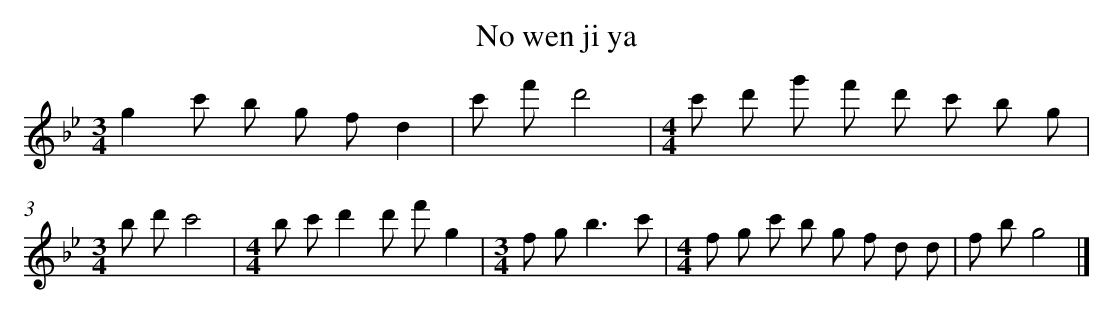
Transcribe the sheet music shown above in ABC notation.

X:1
T: No wen ji ya
L: 1/8
M: 3/4
K: Bb
g2c' b g fd2 [I:setbarnb 1]|
c' f'd'4 |
[M:4/4]c' d' g' f' d' c' b g |
[M:3/4]b d'c'4 |
[M:4/4]b c'd'2d' f'g2 |
[M:3/4]f g2<b2c' |
[M:4/4]f g c' b g f d d |
f bg4 |]
